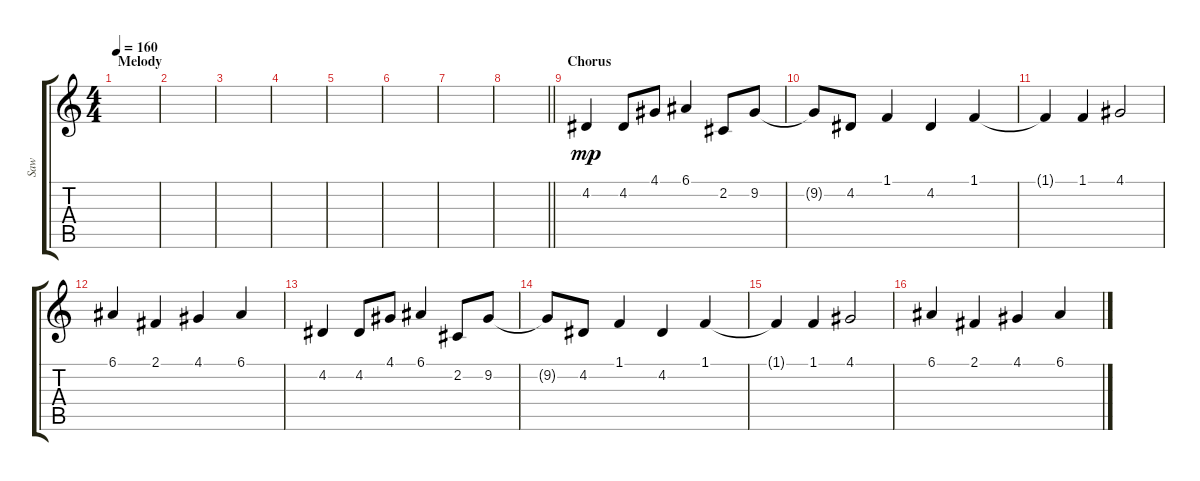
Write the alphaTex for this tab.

\track ("Saw" "Saw") {instrument lead2sawtooth}
\staff {score tabs}
\tuning (E4 B3 G3 D3 A2 E2) {hide}
\ts (4 4)
\section ("" "Melody")
\tempo 160
\clef g2
\ks c
|
|
|
|
|
|
|
\barLineRight lightlight
|
\section ("" "Chorus")
4.2.4{dy mp} 4.2.8 4.1.8 6.1.4 2.2.8 9.2.8 |
9.2{t}.8 4.2.8 1.1.4 4.2.4 1.1.4 |
1.1{t}.4 1.1.4 4.1.2 |
6.1.4 2.1.4 4.1.4 6.1.4 |
4.2.4 4.2.8 4.1.8 6.1.4 2.2.8 9.2.8 |
9.2{t}.8 4.2.8 1.1.4 4.2.4 1.1.4 |
1.1{t}.4 1.1.4 4.1.2 |
6.1.4 2.1.4 4.1.4 6.1.4
